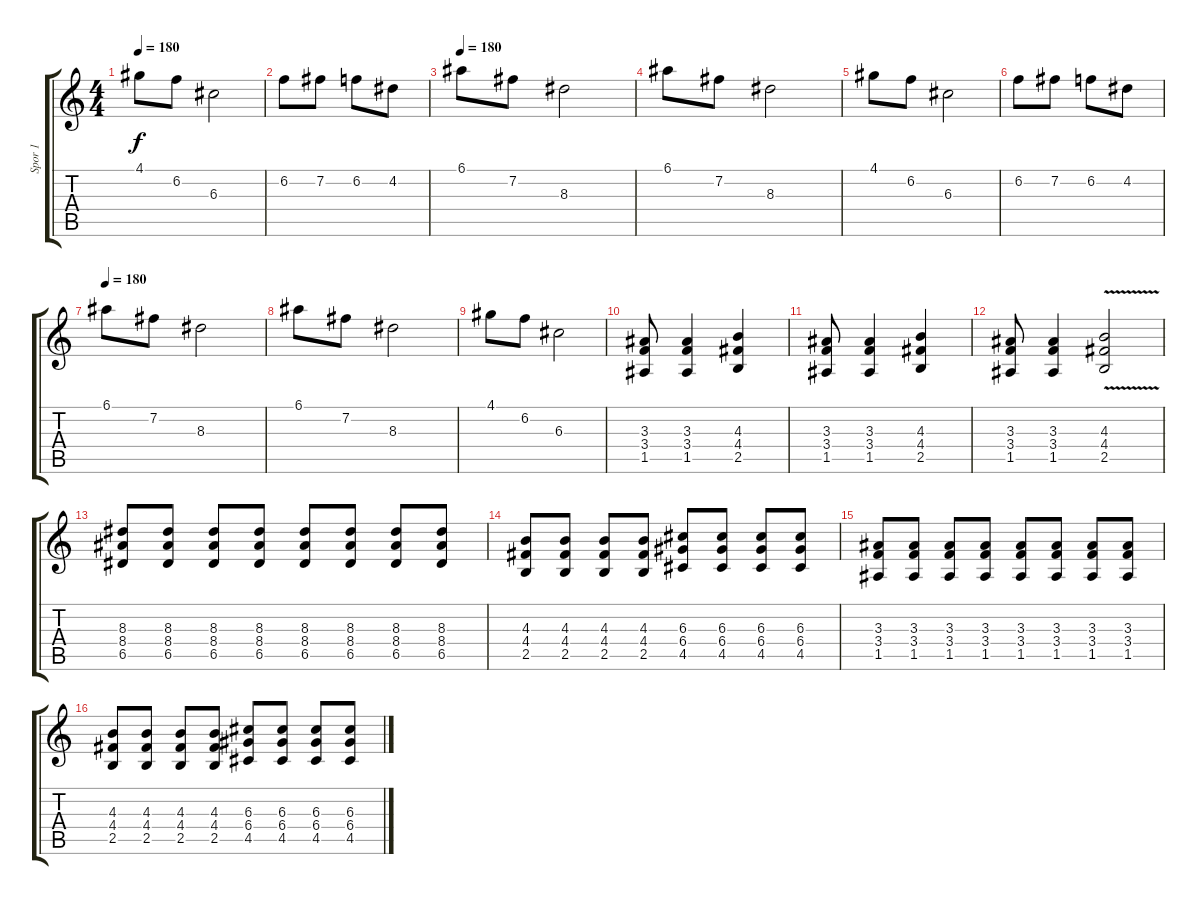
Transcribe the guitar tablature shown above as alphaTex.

\track ("Spor 1" "Spor 1") {instrument distortionguitar}
\staff {score tabs}
\tuning (E4 B3 G3 D3 A2 E2) {hide}
\ts (4 4)
\tempo 180
\clef g2
\ks c
4.1.8{dy f} 6.2.8 6.3.2 |
6.2.8 7.2.8 6.2.8 4.2.8 |
\tempo 180
6.1.8 7.2.8 8.3.2 |
6.1.8 7.2.8 8.3.2 |
4.1.8 6.2.8 6.3.2 |
6.2.8 7.2.8 6.2.8 4.2.8 |
\tempo 180
6.1.8 7.2.8 8.3.2 |
6.1.8 7.2.8 8.3.2 |
4.1.8 6.2.8 6.3.2 |
(3.3 3.4 1.5).8 (3.3 3.4 1.5).4 (4.3 4.4 2.5).4 |
(3.3 3.4 1.5).8 (3.3 3.4 1.5).4 (4.3 4.4 2.5).4 |
(3.3 3.4 1.5).8 (3.3 3.4 1.5).4 (4.3{v} 4.4 2.5).2 |
(8.3 8.4 6.5).8 (8.3 8.4 6.5).8 (8.3 8.4 6.5).8 (8.3 8.4 6.5).8 (8.3 8.4 6.5).8 (8.3 8.4 6.5).8 (8.3 8.4 6.5).8 (8.3 8.4 6.5).8 |
(4.3 4.4 2.5).8 (4.3 4.4 2.5).8 (4.3 4.4 2.5).8 (4.3 4.4 2.5).8 (6.3 6.4 4.5).8 (6.3 6.4 4.5).8 (6.3 6.4 4.5).8 (6.3 6.4 4.5).8 |
(3.3 3.4 1.5).8 (3.3 3.4 1.5).8 (3.3 3.4 1.5).8 (3.3 3.4 1.5).8 (3.3 3.4 1.5).8 (3.3 3.4 1.5).8 (3.3 3.4 1.5).8 (3.3 3.4 1.5).8 |
(4.3 4.4 2.5).8 (4.3 4.4 2.5).8 (4.3 4.4 2.5).8 (4.3 4.4 2.5).8 (6.3 6.4 4.5).8 (6.3 6.4 4.5).8 (6.3 6.4 4.5).8 (6.3 6.4 4.5).8
